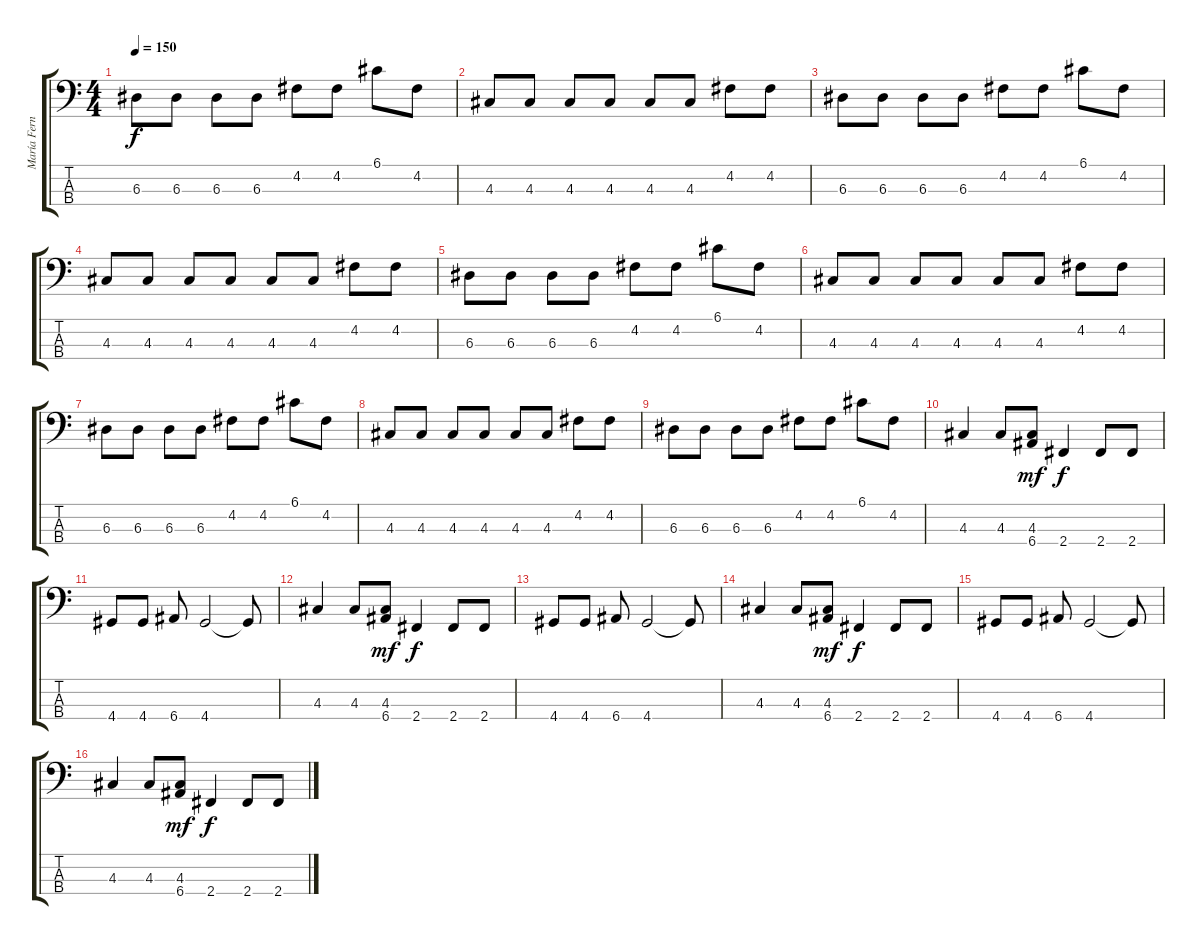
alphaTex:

\track ("María Fernanda Aldana (Bajo)" "María Fern") {instrument electricbasspick}
\staff {score tabs}
\tuning (G2 D2 A1 E1) {hide}
\ts (4 4)
\tempo 150
\clef f4
\ks c
6.3.8{dy f} 6.3.8 6.3.8 6.3.8 4.2.8 4.2.8 6.1.8 4.2.8 |
4.3.8 4.3.8 4.3.8 4.3.8 4.3.8 4.3.8 4.2.8 4.2.8 |
6.3.8 6.3.8 6.3.8 6.3.8 4.2.8 4.2.8 6.1.8 4.2.8 |
4.3.8 4.3.8 4.3.8 4.3.8 4.3.8 4.3.8 4.2.8 4.2.8 |
6.3.8 6.3.8 6.3.8 6.3.8 4.2.8 4.2.8 6.1.8 4.2.8 |
4.3.8 4.3.8 4.3.8 4.3.8 4.3.8 4.3.8 4.2.8 4.2.8 |
6.3.8 6.3.8 6.3.8 6.3.8 4.2.8 4.2.8 6.1.8 4.2.8 |
4.3.8 4.3.8 4.3.8 4.3.8 4.3.8 4.3.8 4.2.8 4.2.8 |
6.3.8 6.3.8 6.3.8 6.3.8 4.2.8 4.2.8 6.1.8 4.2.8 |
4.3.4 4.3.8 (4.3 6.4).8{dy mf} 2.4.4{dy f} 2.4.8 2.4.8 |
4.4.8 4.4.8 6.4.8 4.4.2 4.4{t}.8 |
4.3.4 4.3.8 (4.3 6.4).8{dy mf} 2.4.4{dy f} 2.4.8 2.4.8 |
4.4.8 4.4.8 6.4.8 4.4.2 4.4{t}.8 |
4.3.4 4.3.8 (4.3 6.4).8{dy mf} 2.4.4{dy f} 2.4.8 2.4.8 |
4.4.8 4.4.8 6.4.8 4.4.2 4.4{t}.8 |
4.3.4 4.3.8 (4.3 6.4).8{dy mf} 2.4.4{dy f} 2.4.8 2.4.8
